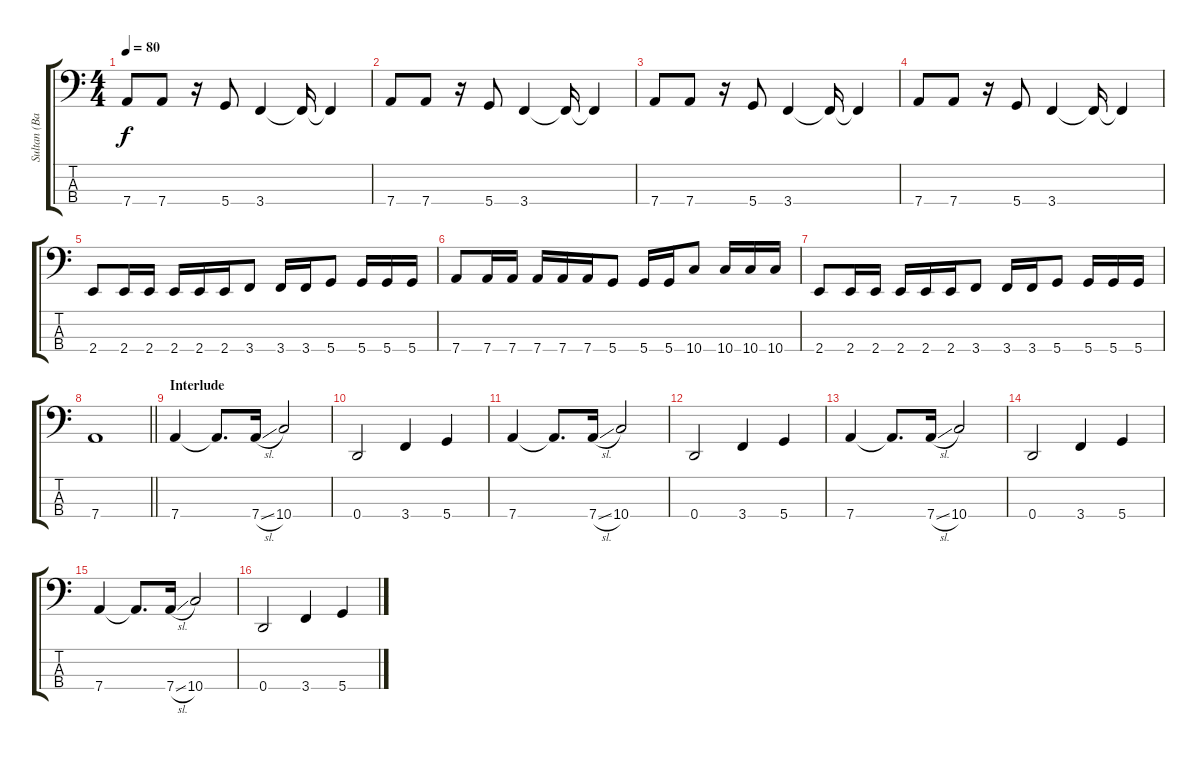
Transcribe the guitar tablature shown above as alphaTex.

\track ("Sultan (Bass)" "Sultan (Ba") {instrument electricbasspick}
\staff {score tabs}
\tuning (G2 D2 A1 D1) {hide}
\ts (4 4)
\tempo 80
\clef f4
\ks c
7.4.8{dy f} 7.4.8 r.16 5.4.8 3.4.4 3.4{t}.16 3.4{t}.4 |
7.4.8 7.4.8 r.16 5.4.8 3.4.4 3.4{t}.16 3.4{t}.4 |
7.4.8 7.4.8 r.16 5.4.8 3.4.4 3.4{t}.16 3.4{t}.4 |
7.4.8 7.4.8 r.16 5.4.8 3.4.4 3.4{t}.16 3.4{t}.4 |
2.4.8 2.4.16 2.4.16 2.4.16 2.4.16 2.4.16 3.4.8 3.4.16 3.4.16 5.4.8 5.4.16 5.4.16 5.4.16 |
7.4.8 7.4.16 7.4.16 7.4.16 7.4.16 7.4.16 5.4.8 5.4.16 5.4.16 10.4.8 10.4.16 10.4.16 10.4.16 |
2.4.8 2.4.16 2.4.16 2.4.16 2.4.16 2.4.16 3.4.8 3.4.16 3.4.16 5.4.8 5.4.16 5.4.16 5.4.16 |
\barLineRight lightlight
7.4.1 |
\section ("" "Interlude")
7.4.4 7.4{t}.8{d} 7.4{sl}.16 10.4.2 |
0.4.2 3.4.4 5.4.4 |
7.4.4 7.4{t}.8{d} 7.4{sl}.16 10.4.2 |
0.4.2 3.4.4 5.4.4 |
7.4.4 7.4{t}.8{d} 7.4{sl}.16 10.4.2 |
0.4.2 3.4.4 5.4.4 |
7.4.4 7.4{t}.8{d} 7.4{sl}.16 10.4.2 |
0.4.2 3.4.4 5.4.4
